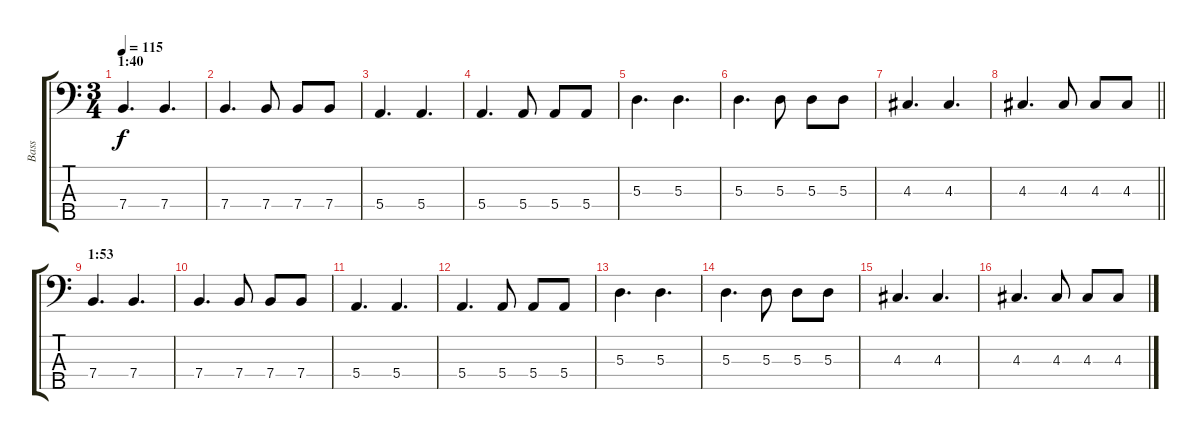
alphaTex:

\track ("Bass" "Bass") {instrument electricbassfinger}
\staff {score tabs}
\tuning (G2 D2 A1 E1 B0) {hide}
\ts (3 4)
\section ("" "1:40")
\tempo 115
\clef f4
\ks c
7.4.4{d dy f volume 14} 7.4.4{d} |
7.4.4{d} 7.4.8 7.4.8 7.4.8 |
5.4.4{d} 5.4.4{d} |
5.4.4{d} 5.4.8 5.4.8 5.4.8 |
5.3.4{d} 5.3.4{d} |
5.3.4{d} 5.3.8 5.3.8 5.3.8 |
4.3.4{d} 4.3.4{d} |
\barLineRight lightlight
4.3.4{d} 4.3.8 4.3.8 4.3.8 |
\section ("" "1:53")
7.4.4{d volume 14} 7.4.4{d} |
7.4.4{d} 7.4.8 7.4.8 7.4.8 |
5.4.4{d} 5.4.4{d} |
5.4.4{d} 5.4.8 5.4.8 5.4.8 |
5.3.4{d} 5.3.4{d} |
5.3.4{d} 5.3.8 5.3.8 5.3.8 |
4.3.4{d} 4.3.4{d} |
4.3.4{d} 4.3.8 4.3.8 4.3.8
